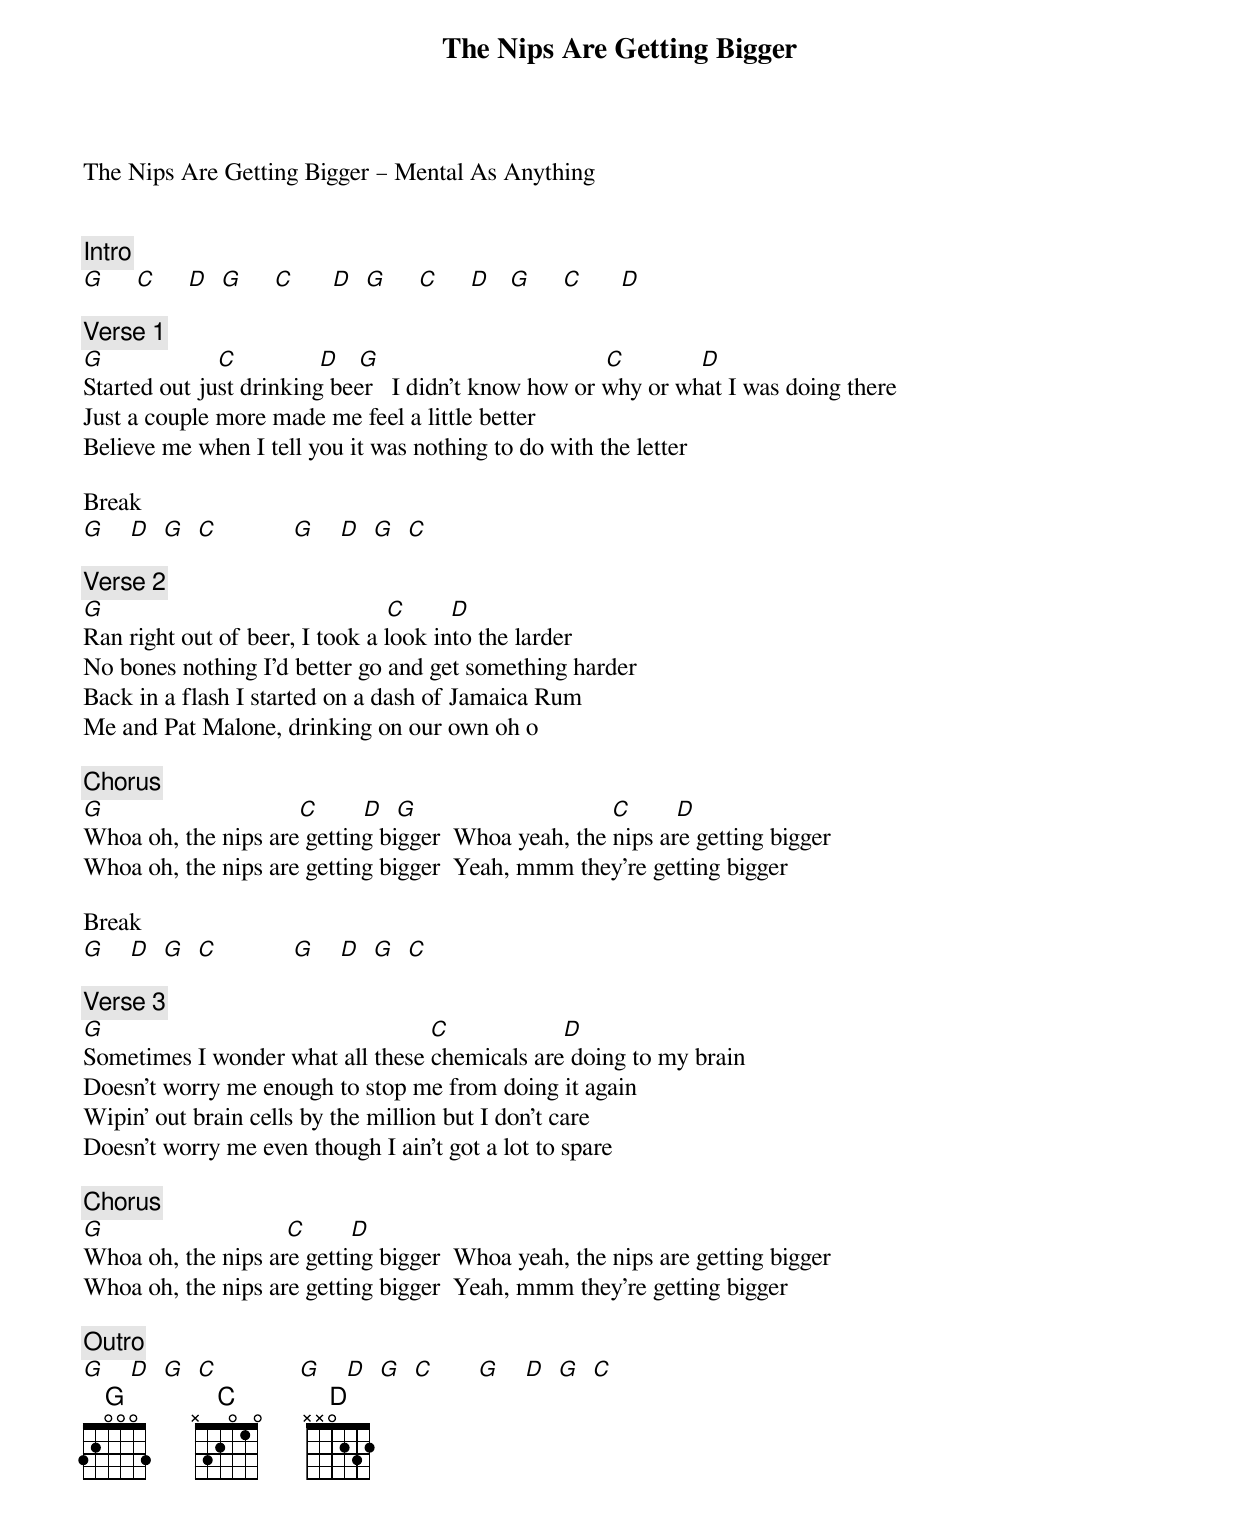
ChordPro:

{title: The Nips Are Getting Bigger}
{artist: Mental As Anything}
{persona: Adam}
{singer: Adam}
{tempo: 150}
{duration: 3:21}
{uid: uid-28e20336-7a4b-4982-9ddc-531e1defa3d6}
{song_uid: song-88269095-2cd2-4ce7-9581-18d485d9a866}



The Nips Are Getting Bigger – Mental As Anything


{comment: Intro}
[G]     [C]     [D]  [G]     [C]      [D]		[G]     [C]     [D]   [G]     [C]      [D]

{comment: Verse 1}
[G]                		[C]             [D]	  [G]                                    [C]            [D]
Started out just drinking beer  	I didn't know how or why or what I was doing there
Just a couple more made me feel a little better
Believe me when I tell you it was nothing to do with the letter

Break
[G]   	[D]  [G]  [C]            [G]   	[D]  [G]  [C]

{comment: Verse 2}
[G]                                             [C]       [D]
Ran right out of beer, I took a look into the larder
No bones nothing I'd better go and get something harder
Back in a flash I started on a dash of Jamaica Rum
Me and Pat Malone, drinking on our own oh o

{comment: Chorus}
[G]                             		[C]       [D]		[G]                             		[C]       [D]
Whoa oh, the nips are getting bigger		Whoa yeah, the nips are getting bigger
Whoa oh, the nips are getting bigger		Yeah, mmm they're getting bigger

Break
[G]   	[D]  [G]  [C]            [G]   	[D]  [G]  [C]

{comment: Verse 3}
[G]                                               					[C]                  [D]
Sometimes I wonder what all these chemicals are doing to my brain
Doesn't worry me enough to stop me from doing it again
Wipin’ out brain cells by the million but I don't care
Doesn't worry me even though I ain't got a lot to spare

{comment: Chorus}
[G]                             [C]       [D]
Whoa oh, the nips are getting bigger		Whoa yeah, the nips are getting bigger
Whoa oh, the nips are getting bigger		Yeah, mmm they're getting bigger

{comment: Outro}
[G]   	[D]  [G]  [C]            	[G]   	[D]  [G]  [C]     		[G]   	[D]  [G]  [C]
